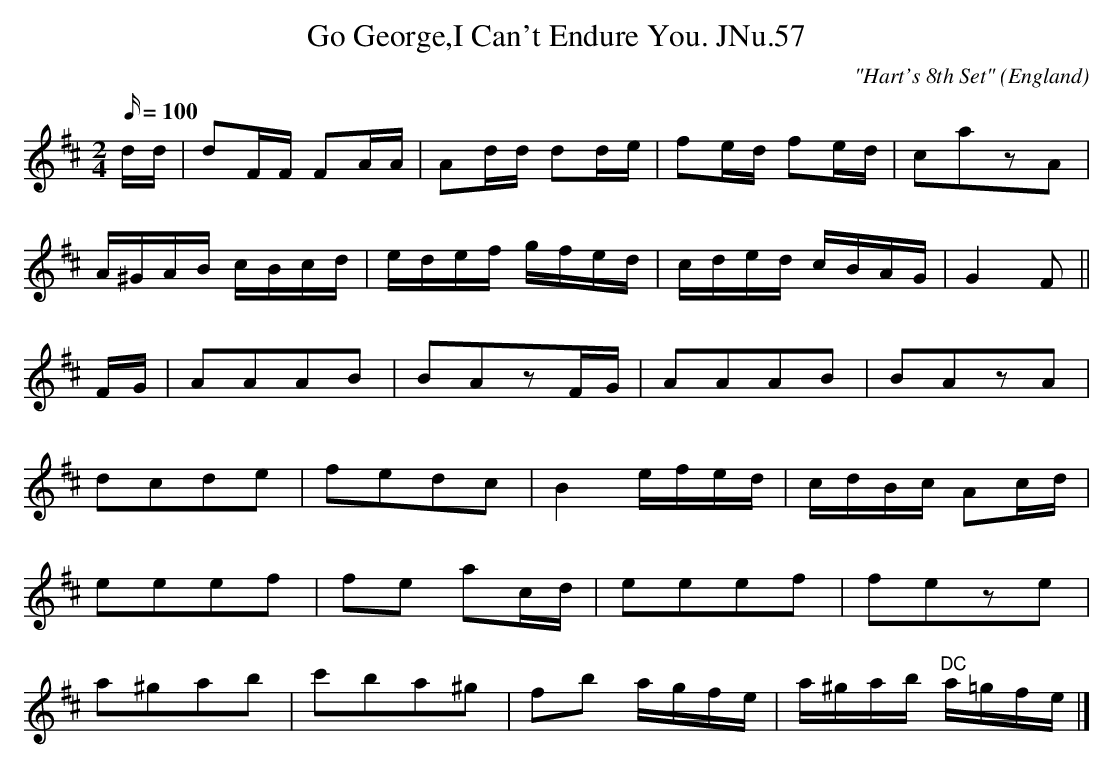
X:1
T:Go George,I Can't Endure You. JNu.57
M:2/4
L:1/16
Q:100
C:"Hart's 8th Set"
O:England
K:D
dd|d2FF F2AA|A2dd d2de|f2ed f2ed|c2a2z2A2|!
A^GAB cBcd|edef gfed|cded cBAG|G4F2||!
FG|A2A2A2B2|B2-A2z2FG|A2A2A2B2|B2A2z2A2|!
d2c2d2e2|f2e2d2c2|B4efed|cdBc A2cd|!
e2e2e2f2|f2e2 a2cd|e2e2e2f2|f2e2z2e2|!
a2^g2a2b2|c'2b2a2^g2|f2b2 agfe|a^gab"DC" a=gfe|]
